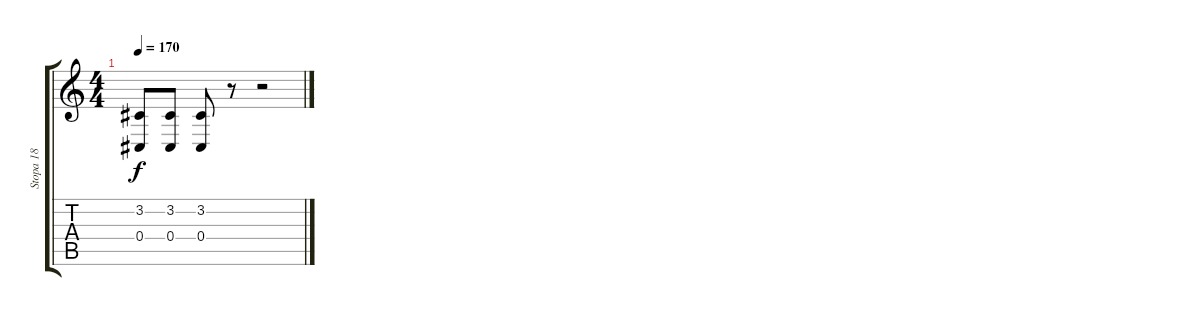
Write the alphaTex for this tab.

\track ("Stopa 18" "Stopa 18") {instrument stringensemble1}
\staff {score tabs}
\tuning (Eb4 Bb3 Gb3 Db3 Ab2 Eb2) {hide}
\ts (4 4)
\tempo 170
\clef g2
\ks c
(3.2 0.4).8{dy f} (3.2 0.4).8 (3.2 0.4).8 r.8 r.2
